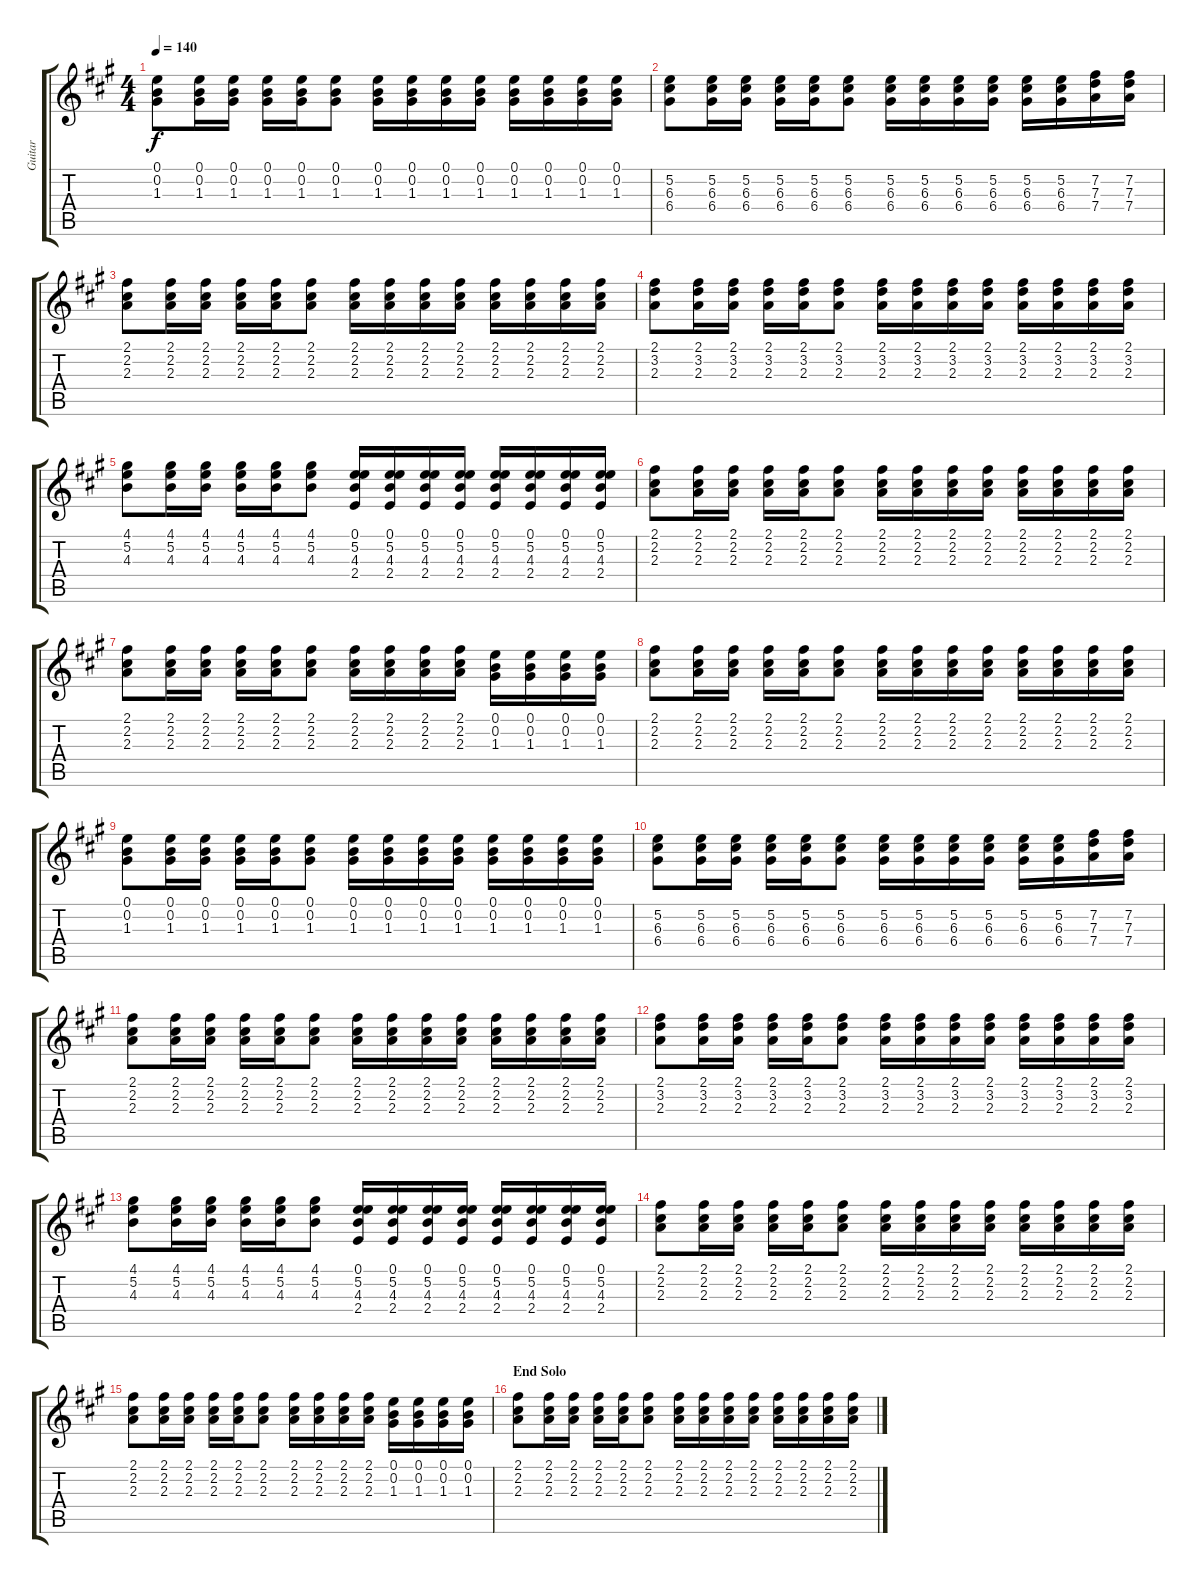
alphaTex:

\track ("Guitar" "Guitar") {instrument distortionguitar}
\staff {score tabs}
\tuning (E4 B3 G3 D3 A2 E2) {hide}
\ts (4 4)
\tempo 140
\clef g2
\ks a
(0.1 0.2 1.3).8{dy f} (0.1 0.2 1.3).16 (0.1 0.2 1.3).16 (0.1 0.2 1.3).16 (0.1 0.2 1.3).16 (0.1 0.2 1.3).8 (0.1 0.2 1.3).16 (0.1 0.2 1.3).16 (0.1 0.2 1.3).16 (0.1 0.2 1.3).16 (0.1 0.2 1.3).16 (0.1 0.2 1.3).16 (0.1 0.2 1.3).16 (0.1 0.2 1.3).16 |
(5.2 6.3 6.4).8 (5.2 6.3 6.4).16 (5.2 6.3 6.4).16 (5.2 6.3 6.4).16 (5.2 6.3 6.4).16 (5.2 6.3 6.4).8 (5.2 6.3 6.4).16 (5.2 6.3 6.4).16 (5.2 6.3 6.4).16 (5.2 6.3 6.4).16 (5.2 6.3 6.4).16 (5.2 6.3 6.4).16 (7.2 7.3 7.4).16 (7.2 7.3 7.4).16 |
(2.1 2.2 2.3).8 (2.1 2.2 2.3).16 (2.1 2.2 2.3).16 (2.1 2.2 2.3).16 (2.1 2.2 2.3).16 (2.1 2.2 2.3).8 (2.1 2.2 2.3).16 (2.1 2.2 2.3).16 (2.1 2.2 2.3).16 (2.1 2.2 2.3).16 (2.1 2.2 2.3).16 (2.1 2.2 2.3).16 (2.1 2.2 2.3).16 (2.1 2.2 2.3).16 |
(2.1 3.2 2.3).8 (2.1 3.2 2.3).16 (2.1 3.2 2.3).16 (2.1 3.2 2.3).16 (2.1 3.2 2.3).16 (2.1 3.2 2.3).8 (2.1 3.2 2.3).16 (2.1 3.2 2.3).16 (2.1 3.2 2.3).16 (2.1 3.2 2.3).16 (2.1 3.2 2.3).16 (2.1 3.2 2.3).16 (2.1 3.2 2.3).16 (2.1 3.2 2.3).16 |
(4.1 5.2 4.3).8 (4.1 5.2 4.3).16 (4.1 5.2 4.3).16 (4.1 5.2 4.3).16 (4.1 5.2 4.3).16 (4.1 5.2 4.3).8 (0.1 5.2 4.3 2.4).16 (0.1 5.2 4.3 2.4).16 (0.1 5.2 4.3 2.4).16 (0.1 5.2 4.3 2.4).16 (0.1 5.2 4.3 2.4).16 (0.1 5.2 4.3 2.4).16 (0.1 5.2 4.3 2.4).16 (0.1 5.2 4.3 2.4).16 |
(2.1 2.2 2.3).8 (2.1 2.2 2.3).16 (2.1 2.2 2.3).16 (2.1 2.2 2.3).16 (2.1 2.2 2.3).16 (2.1 2.2 2.3).8 (2.1 2.2 2.3).16 (2.1 2.2 2.3).16 (2.1 2.2 2.3).16 (2.1 2.2 2.3).16 (2.1 2.2 2.3).16 (2.1 2.2 2.3).16 (2.1 2.2 2.3).16 (2.1 2.2 2.3).16 |
(2.1 2.2 2.3).8 (2.1 2.2 2.3).16 (2.1 2.2 2.3).16 (2.1 2.2 2.3).16 (2.1 2.2 2.3).16 (2.1 2.2 2.3).8 (2.1 2.2 2.3).16 (2.1 2.2 2.3).16 (2.1 2.2 2.3).16 (2.1 2.2 2.3).16 (0.1 0.2 1.3).16 (0.1 0.2 1.3).16 (0.1 0.2 1.3).16 (0.1 0.2 1.3).16 |
(2.1 2.2 2.3).8 (2.1 2.2 2.3).16 (2.1 2.2 2.3).16 (2.1 2.2 2.3).16 (2.1 2.2 2.3).16 (2.1 2.2 2.3).8 (2.1 2.2 2.3).16 (2.1 2.2 2.3).16 (2.1 2.2 2.3).16 (2.1 2.2 2.3).16 (2.1 2.2 2.3).16 (2.1 2.2 2.3).16 (2.1 2.2 2.3).16 (2.1 2.2 2.3).16 |
(0.1 0.2 1.3).8 (0.1 0.2 1.3).16 (0.1 0.2 1.3).16 (0.1 0.2 1.3).16 (0.1 0.2 1.3).16 (0.1 0.2 1.3).8 (0.1 0.2 1.3).16 (0.1 0.2 1.3).16 (0.1 0.2 1.3).16 (0.1 0.2 1.3).16 (0.1 0.2 1.3).16 (0.1 0.2 1.3).16 (0.1 0.2 1.3).16 (0.1 0.2 1.3).16 |
(5.2 6.3 6.4).8 (5.2 6.3 6.4).16 (5.2 6.3 6.4).16 (5.2 6.3 6.4).16 (5.2 6.3 6.4).16 (5.2 6.3 6.4).8 (5.2 6.3 6.4).16 (5.2 6.3 6.4).16 (5.2 6.3 6.4).16 (5.2 6.3 6.4).16 (5.2 6.3 6.4).16 (5.2 6.3 6.4).16 (7.2 7.3 7.4).16 (7.2 7.3 7.4).16 |
(2.1 2.2 2.3).8 (2.1 2.2 2.3).16 (2.1 2.2 2.3).16 (2.1 2.2 2.3).16 (2.1 2.2 2.3).16 (2.1 2.2 2.3).8 (2.1 2.2 2.3).16 (2.1 2.2 2.3).16 (2.1 2.2 2.3).16 (2.1 2.2 2.3).16 (2.1 2.2 2.3).16 (2.1 2.2 2.3).16 (2.1 2.2 2.3).16 (2.1 2.2 2.3).16 |
(2.1 3.2 2.3).8 (2.1 3.2 2.3).16 (2.1 3.2 2.3).16 (2.1 3.2 2.3).16 (2.1 3.2 2.3).16 (2.1 3.2 2.3).8 (2.1 3.2 2.3).16 (2.1 3.2 2.3).16 (2.1 3.2 2.3).16 (2.1 3.2 2.3).16 (2.1 3.2 2.3).16 (2.1 3.2 2.3).16 (2.1 3.2 2.3).16 (2.1 3.2 2.3).16 |
(4.1 5.2 4.3).8 (4.1 5.2 4.3).16 (4.1 5.2 4.3).16 (4.1 5.2 4.3).16 (4.1 5.2 4.3).16 (4.1 5.2 4.3).8 (0.1 5.2 4.3 2.4).16 (0.1 5.2 4.3 2.4).16 (0.1 5.2 4.3 2.4).16 (0.1 5.2 4.3 2.4).16 (0.1 5.2 4.3 2.4).16 (0.1 5.2 4.3 2.4).16 (0.1 5.2 4.3 2.4).16 (0.1 5.2 4.3 2.4).16 |
(2.1 2.2 2.3).8 (2.1 2.2 2.3).16 (2.1 2.2 2.3).16 (2.1 2.2 2.3).16 (2.1 2.2 2.3).16 (2.1 2.2 2.3).8 (2.1 2.2 2.3).16 (2.1 2.2 2.3).16 (2.1 2.2 2.3).16 (2.1 2.2 2.3).16 (2.1 2.2 2.3).16 (2.1 2.2 2.3).16 (2.1 2.2 2.3).16 (2.1 2.2 2.3).16 |
(2.1 2.2 2.3).8 (2.1 2.2 2.3).16 (2.1 2.2 2.3).16 (2.1 2.2 2.3).16 (2.1 2.2 2.3).16 (2.1 2.2 2.3).8 (2.1 2.2 2.3).16 (2.1 2.2 2.3).16 (2.1 2.2 2.3).16 (2.1 2.2 2.3).16 (0.1 0.2 1.3).16 (0.1 0.2 1.3).16 (0.1 0.2 1.3).16 (0.1 0.2 1.3).16 |
\section ("" "End Solo")
(2.1 2.2 2.3).8 (2.1 2.2 2.3).16 (2.1 2.2 2.3).16 (2.1 2.2 2.3).16 (2.1 2.2 2.3).16 (2.1 2.2 2.3).8 (2.1 2.2 2.3).16 (2.1 2.2 2.3).16 (2.1 2.2 2.3).16 (2.1 2.2 2.3).16 (2.1 2.2 2.3).16 (2.1 2.2 2.3).16 (2.1 2.2 2.3).16 (2.1 2.2 2.3).16
